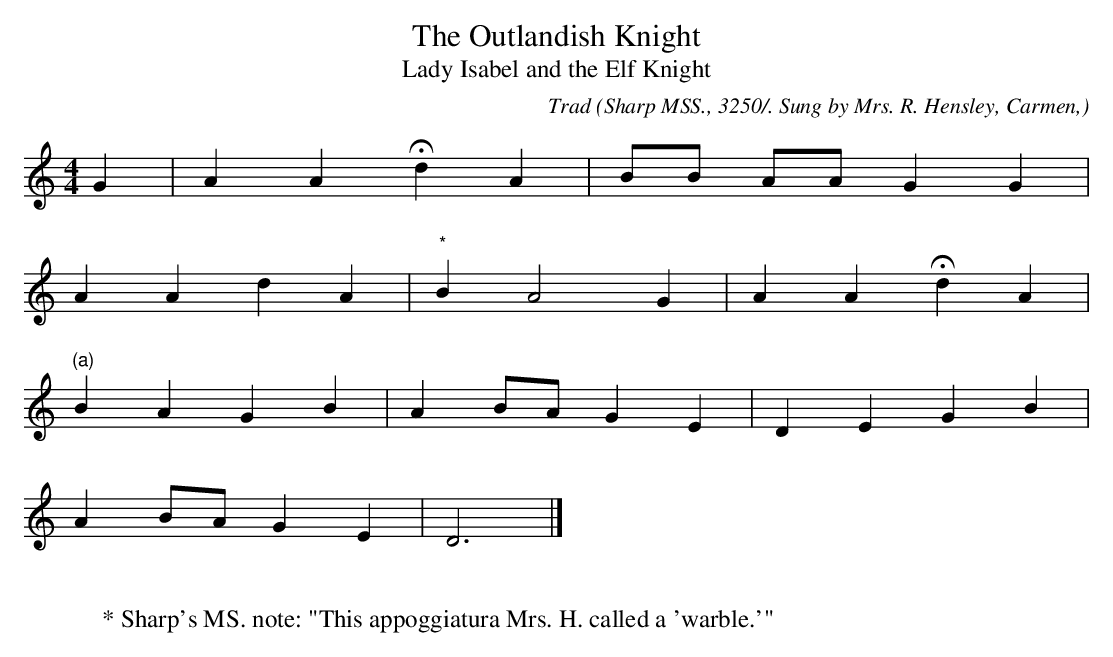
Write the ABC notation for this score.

X:1
T:The Outlandish Knight
T:Lady Isabel and the Elf Knight
C:Trad
O:Sharp MSS., 3250/. Sung by Mrs. R. Hensley, Carmen,
O:N.C., August II, I9I6.
M:4/4
L:1/4
K:Gmix % Pentatonic ( -4 -7) Lydian/Ionian/Mixolydian [Pi 1]
G | A A Hd A | B/B/ A/A/ G G |
A A d A | "*"B A2 G | A A Hd A |
"(a)"B A G B | A B/A/ G E | D E G B |
A B/A/ G E | D3 |]
W:
W:* Sharp's MS. note: "This appoggiatura Mrs. H. called a 'warble.'"
